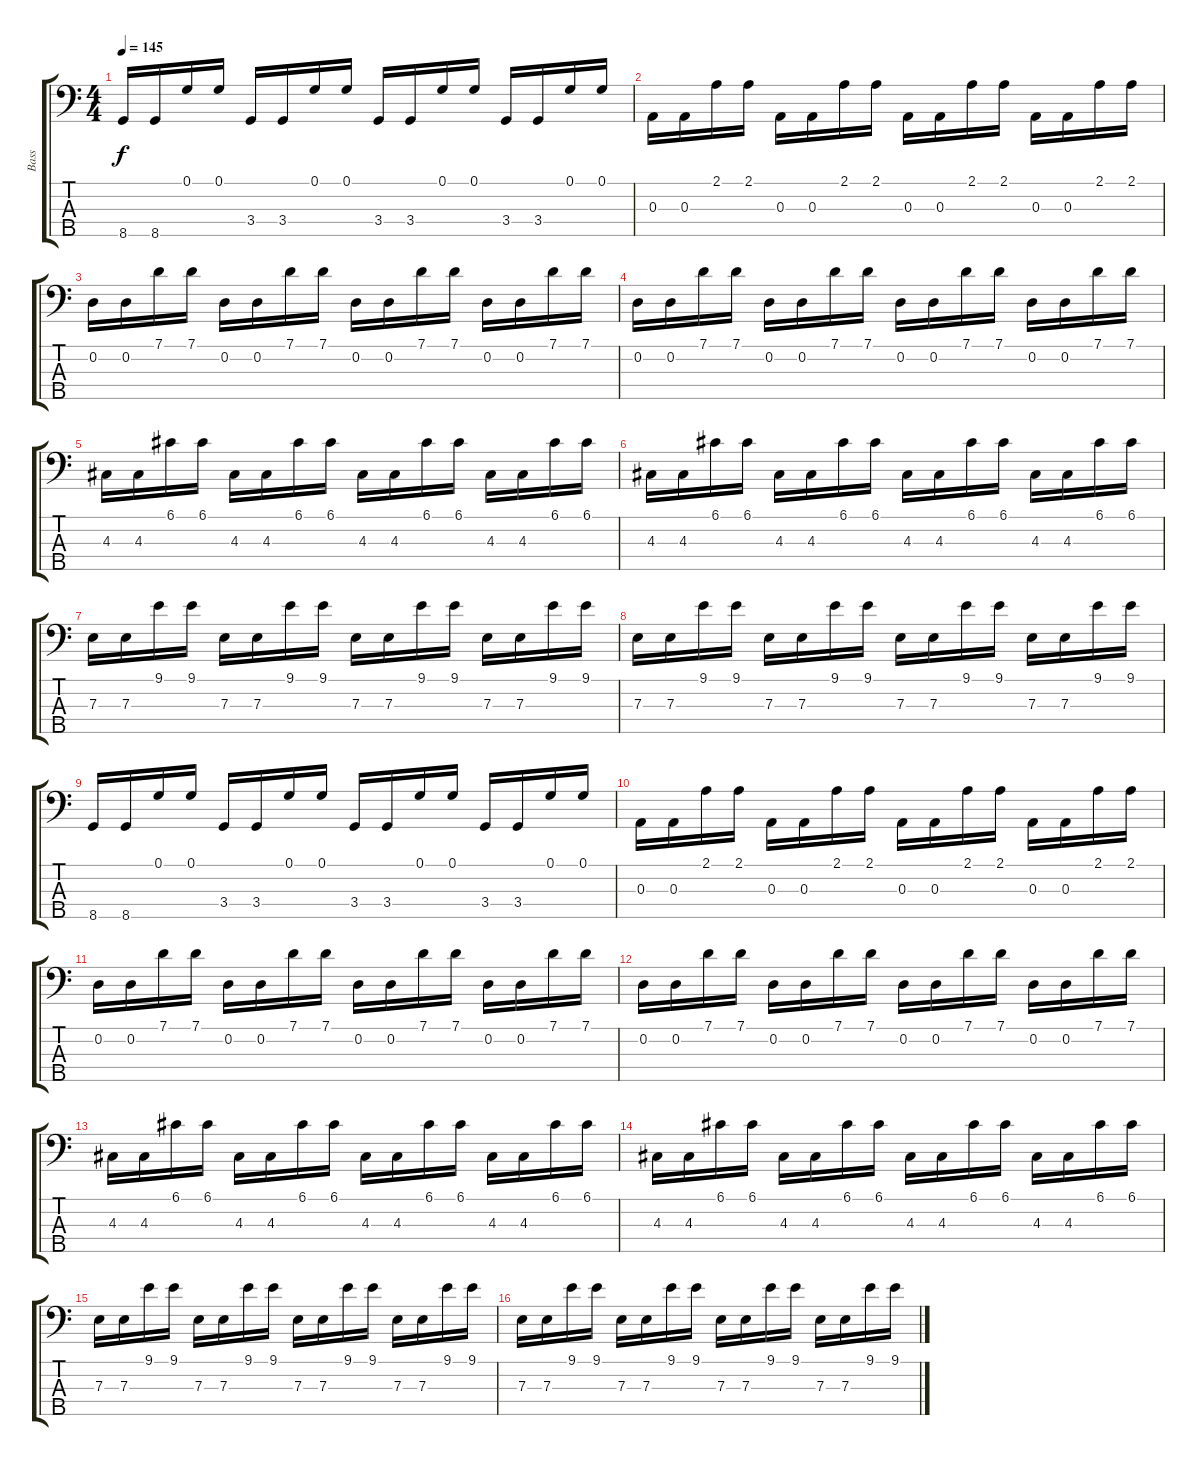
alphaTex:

\track ("Bass" "Bass") {instrument electricbassfinger}
\staff {score tabs}
\tuning (G2 D2 A1 E1 B0) {hide}
\ts (4 4)
\tempo 145
\clef f4
\ks c
8.5.16{dy f} 8.5.16 0.1.16 0.1.16 3.4.16 3.4.16 0.1.16 0.1.16 3.4.16 3.4.16 0.1.16 0.1.16 3.4.16 3.4.16 0.1.16 0.1.16 |
0.3.16 0.3.16 2.1.16 2.1.16 0.3.16 0.3.16 2.1.16 2.1.16 0.3.16 0.3.16 2.1.16 2.1.16 0.3.16 0.3.16 2.1.16 2.1.16 |
0.2.16 0.2.16 7.1.16 7.1.16 0.2.16 0.2.16 7.1.16 7.1.16 0.2.16 0.2.16 7.1.16 7.1.16 0.2.16 0.2.16 7.1.16 7.1.16 |
0.2.16 0.2.16 7.1.16 7.1.16 0.2.16 0.2.16 7.1.16 7.1.16 0.2.16 0.2.16 7.1.16 7.1.16 0.2.16 0.2.16 7.1.16 7.1.16 |
4.3.16 4.3.16 6.1.16 6.1.16 4.3.16 4.3.16 6.1.16 6.1.16 4.3.16 4.3.16 6.1.16 6.1.16 4.3.16 4.3.16 6.1.16 6.1.16 |
4.3.16 4.3.16 6.1.16 6.1.16 4.3.16 4.3.16 6.1.16 6.1.16 4.3.16 4.3.16 6.1.16 6.1.16 4.3.16 4.3.16 6.1.16 6.1.16 |
7.3.16 7.3.16 9.1.16 9.1.16 7.3.16 7.3.16 9.1.16 9.1.16 7.3.16 7.3.16 9.1.16 9.1.16 7.3.16 7.3.16 9.1.16 9.1.16 |
7.3.16 7.3.16 9.1.16 9.1.16 7.3.16 7.3.16 9.1.16 9.1.16 7.3.16 7.3.16 9.1.16 9.1.16 7.3.16 7.3.16 9.1.16 9.1.16 |
8.5.16 8.5.16 0.1.16 0.1.16 3.4.16 3.4.16 0.1.16 0.1.16 3.4.16 3.4.16 0.1.16 0.1.16 3.4.16 3.4.16 0.1.16 0.1.16 |
0.3.16 0.3.16 2.1.16 2.1.16 0.3.16 0.3.16 2.1.16 2.1.16 0.3.16 0.3.16 2.1.16 2.1.16 0.3.16 0.3.16 2.1.16 2.1.16 |
0.2.16 0.2.16 7.1.16 7.1.16 0.2.16 0.2.16 7.1.16 7.1.16 0.2.16 0.2.16 7.1.16 7.1.16 0.2.16 0.2.16 7.1.16 7.1.16 |
0.2.16 0.2.16 7.1.16 7.1.16 0.2.16 0.2.16 7.1.16 7.1.16 0.2.16 0.2.16 7.1.16 7.1.16 0.2.16 0.2.16 7.1.16 7.1.16 |
4.3.16 4.3.16 6.1.16 6.1.16 4.3.16 4.3.16 6.1.16 6.1.16 4.3.16 4.3.16 6.1.16 6.1.16 4.3.16 4.3.16 6.1.16 6.1.16 |
4.3.16 4.3.16 6.1.16 6.1.16 4.3.16 4.3.16 6.1.16 6.1.16 4.3.16 4.3.16 6.1.16 6.1.16 4.3.16 4.3.16 6.1.16 6.1.16 |
7.3.16 7.3.16 9.1.16 9.1.16 7.3.16 7.3.16 9.1.16 9.1.16 7.3.16 7.3.16 9.1.16 9.1.16 7.3.16 7.3.16 9.1.16 9.1.16 |
7.3.16 7.3.16 9.1.16 9.1.16 7.3.16 7.3.16 9.1.16 9.1.16 7.3.16 7.3.16 9.1.16 9.1.16 7.3.16 7.3.16 9.1.16 9.1.16
